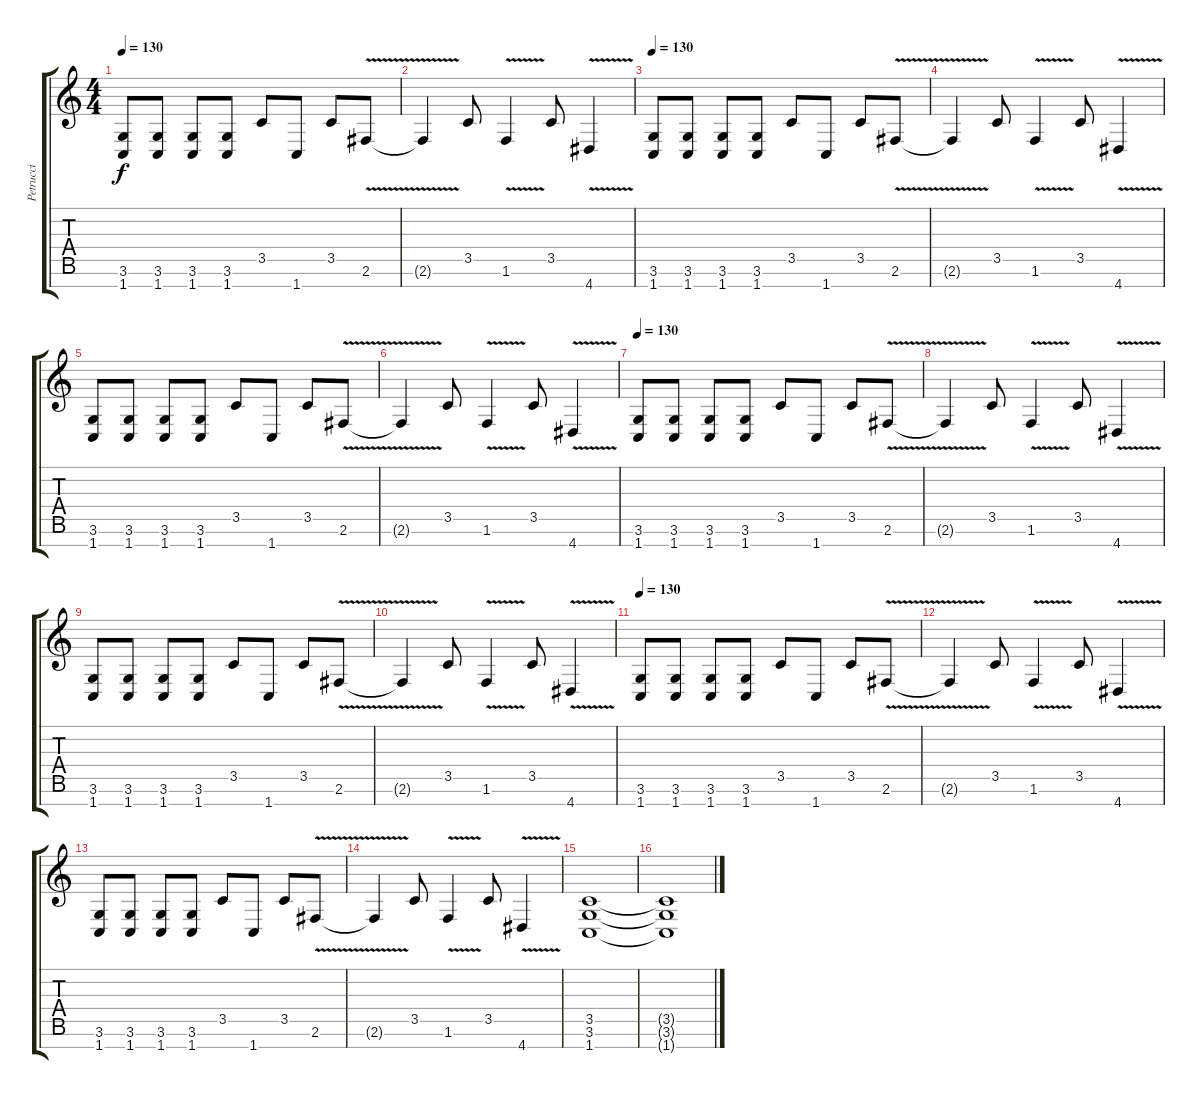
\track ("Petrucci" "Petrucci") {instrument distortionguitar}
\staff {score tabs}
\tuning (E4 B3 G3 D3 A2 E2 B1) {hide}
\ts (4 4)
\tempo 130
\clef g2
\ks c
(3.6 1.7).8{dy f} (3.6 1.7).8 (3.6 1.7).8 (3.6 1.7).8 3.5.8 1.7.8 3.5.8 2.6{v}.8 |
2.6{t}.4 3.5.8 1.6{v}.4 3.5.8 4.7{v}.4 |
\tempo 130
(3.6 1.7).8 (3.6 1.7).8 (3.6 1.7).8 (3.6 1.7).8 3.5.8 1.7.8 3.5.8 2.6{v}.8 |
2.6{t}.4 3.5.8 1.6{v}.4 3.5.8 4.7{v}.4 |
(3.6 1.7).8 (3.6 1.7).8 (3.6 1.7).8 (3.6 1.7).8 3.5.8 1.7.8 3.5.8 2.6{v}.8 |
2.6{t}.4 3.5.8 1.6{v}.4 3.5.8 4.7{v}.4 |
\tempo 130
(3.6 1.7).8 (3.6 1.7).8 (3.6 1.7).8 (3.6 1.7).8 3.5.8 1.7.8 3.5.8 2.6{v}.8 |
2.6{t}.4 3.5.8 1.6{v}.4 3.5.8 4.7{v}.4 |
(3.6 1.7).8 (3.6 1.7).8 (3.6 1.7).8 (3.6 1.7).8 3.5.8 1.7.8 3.5.8 2.6{v}.8 |
2.6{t}.4 3.5.8 1.6{v}.4 3.5.8 4.7{v}.4 |
\tempo 130
(3.6 1.7).8 (3.6 1.7).8 (3.6 1.7).8 (3.6 1.7).8 3.5.8 1.7.8 3.5.8 2.6{v}.8 |
2.6{t}.4 3.5.8 1.6{v}.4 3.5.8 4.7{v}.4 |
(3.6 1.7).8 (3.6 1.7).8 (3.6 1.7).8 (3.6 1.7).8 3.5.8 1.7.8 3.5.8 2.6{v}.8 |
2.6{t}.4 3.5.8 1.6{v}.4 3.5.8 4.7{v}.4 |
(3.5 3.6 1.7).1{volume 16} |
(3.5{t} 3.6{t} 1.7{t}).1{volume 0}
